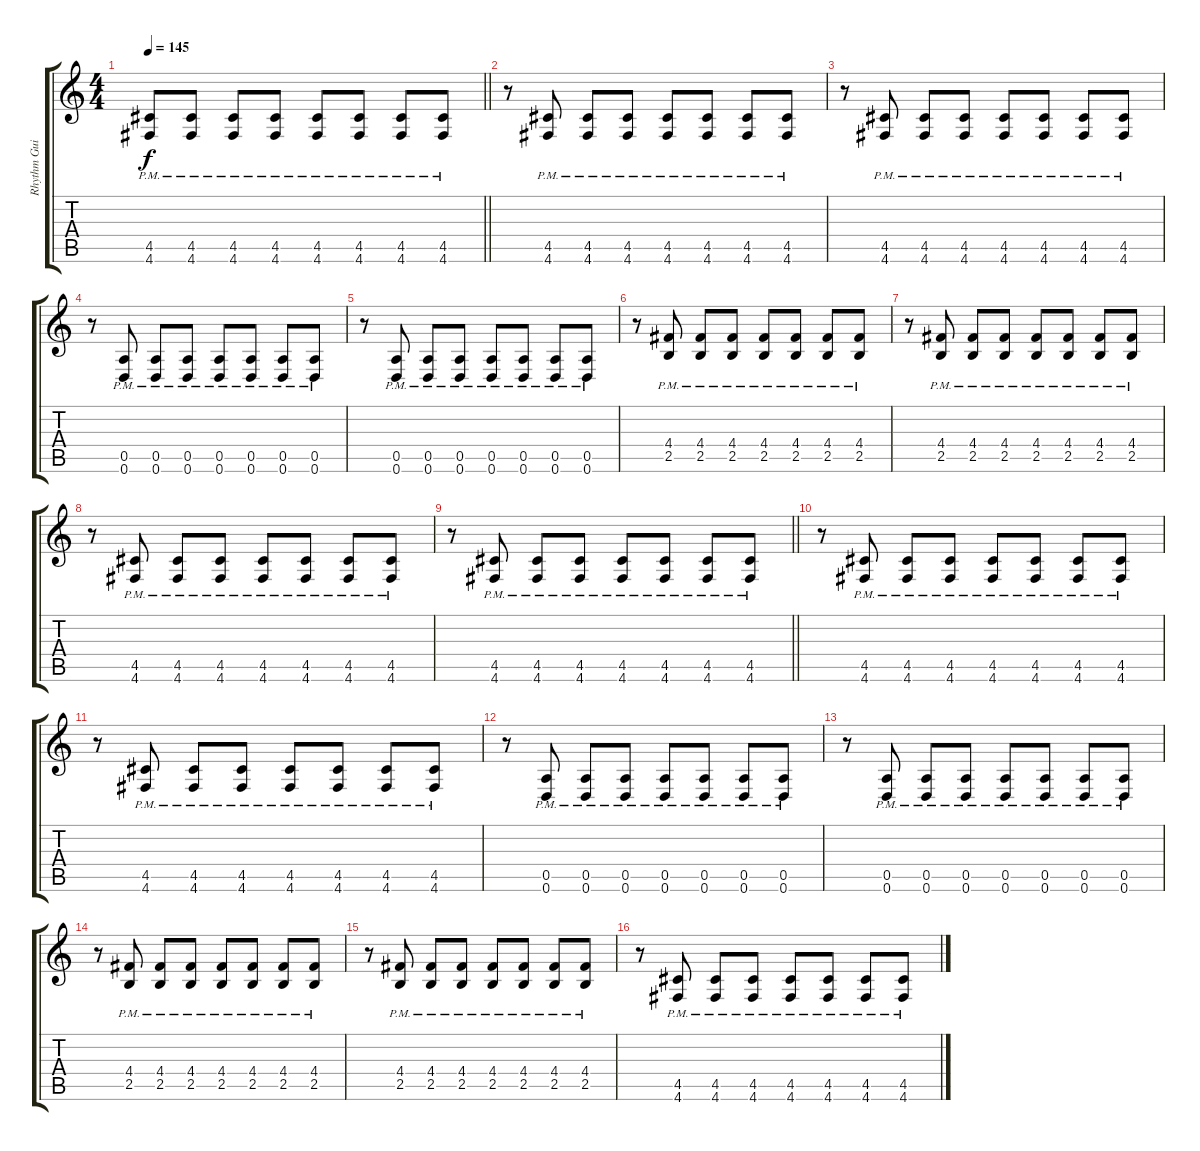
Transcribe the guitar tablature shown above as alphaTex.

\track ("Rhythm Guitar 1" "Rhythm Gui") {instrument distortionguitar}
\staff {score tabs}
\tuning (E4 B3 G3 D3 A2 D2) {hide}
\ts (4 4)
\tempo 145
\clef g2
\barLineRight lightlight
\ks c
(4.5{pm} 4.6{pm}).8{dy f} (4.5{pm} 4.6{pm}).8 (4.5{pm} 4.6{pm}).8 (4.5{pm} 4.6{pm}).8 (4.5{pm} 4.6{pm}).8 (4.5{pm} 4.6{pm}).8 (4.5{pm} 4.6{pm}).8 (4.5{pm} 4.6{pm}).8 |
\section ("" "")
r.8 (4.5{pm} 4.6{pm}).8 (4.5{pm} 4.6{pm}).8 (4.5{pm} 4.6{pm}).8 (4.5{pm} 4.6{pm}).8 (4.5{pm} 4.6{pm}).8 (4.5{pm} 4.6{pm}).8 (4.5{pm} 4.6{pm}).8 |
r.8 (4.5{pm} 4.6{pm}).8 (4.5{pm} 4.6{pm}).8 (4.5{pm} 4.6{pm}).8 (4.5{pm} 4.6{pm}).8 (4.5{pm} 4.6{pm}).8 (4.5{pm} 4.6{pm}).8 (4.5{pm} 4.6{pm}).8 |
r.8 (0.5{pm} 0.6{pm}).8 (0.5{pm} 0.6{pm}).8 (0.5{pm} 0.6{pm}).8 (0.5{pm} 0.6{pm}).8 (0.5{pm} 0.6{pm}).8 (0.5{pm} 0.6{pm}).8 (0.5{pm} 0.6{pm}).8 |
r.8 (0.5{pm} 0.6{pm}).8 (0.5{pm} 0.6{pm}).8 (0.5{pm} 0.6{pm}).8 (0.5{pm} 0.6{pm}).8 (0.5{pm} 0.6{pm}).8 (0.5{pm} 0.6{pm}).8 (0.5{pm} 0.6{pm}).8 |
r.8 (4.4{pm} 2.5{pm}).8 (4.4{pm} 2.5{pm}).8 (4.4{pm} 2.5{pm}).8 (4.4{pm} 2.5{pm}).8 (4.4{pm} 2.5{pm}).8 (4.4{pm} 2.5{pm}).8 (4.4{pm} 2.5{pm}).8 |
r.8 (4.4{pm} 2.5{pm}).8 (4.4{pm} 2.5{pm}).8 (4.4{pm} 2.5{pm}).8 (4.4{pm} 2.5{pm}).8 (4.4{pm} 2.5{pm}).8 (4.4{pm} 2.5{pm}).8 (4.4{pm} 2.5{pm}).8 |
r.8 (4.5{pm} 4.6{pm}).8 (4.5{pm} 4.6{pm}).8 (4.5{pm} 4.6{pm}).8 (4.5{pm} 4.6{pm}).8 (4.5{pm} 4.6{pm}).8 (4.5{pm} 4.6{pm}).8 (4.5{pm} 4.6{pm}).8 |
\barLineRight lightlight
r.8 (4.5{pm} 4.6{pm}).8 (4.5{pm} 4.6{pm}).8 (4.5{pm} 4.6{pm}).8 (4.5{pm} 4.6{pm}).8 (4.5{pm} 4.6{pm}).8 (4.5{pm} 4.6{pm}).8 (4.5{pm} 4.6{pm}).8 |
r.8 (4.5{pm} 4.6{pm}).8 (4.5{pm} 4.6{pm}).8 (4.5{pm} 4.6{pm}).8 (4.5{pm} 4.6{pm}).8 (4.5{pm} 4.6{pm}).8 (4.5{pm} 4.6{pm}).8 (4.5{pm} 4.6{pm}).8 |
r.8 (4.5{pm} 4.6{pm}).8 (4.5{pm} 4.6{pm}).8 (4.5{pm} 4.6{pm}).8 (4.5{pm} 4.6{pm}).8 (4.5{pm} 4.6{pm}).8 (4.5{pm} 4.6{pm}).8 (4.5{pm} 4.6{pm}).8 |
r.8 (0.5{pm} 0.6{pm}).8 (0.5{pm} 0.6{pm}).8 (0.5{pm} 0.6{pm}).8 (0.5{pm} 0.6{pm}).8 (0.5{pm} 0.6{pm}).8 (0.5{pm} 0.6{pm}).8 (0.5{pm} 0.6{pm}).8 |
r.8 (0.5{pm} 0.6{pm}).8 (0.5{pm} 0.6{pm}).8 (0.5{pm} 0.6{pm}).8 (0.5{pm} 0.6{pm}).8 (0.5{pm} 0.6{pm}).8 (0.5{pm} 0.6{pm}).8 (0.5{pm} 0.6{pm}).8 |
r.8 (4.4{pm} 2.5{pm}).8 (4.4{pm} 2.5{pm}).8 (4.4{pm} 2.5{pm}).8 (4.4{pm} 2.5{pm}).8 (4.4{pm} 2.5{pm}).8 (4.4{pm} 2.5{pm}).8 (4.4{pm} 2.5{pm}).8 |
r.8 (4.4{pm} 2.5{pm}).8 (4.4{pm} 2.5{pm}).8 (4.4{pm} 2.5{pm}).8 (4.4{pm} 2.5{pm}).8 (4.4{pm} 2.5{pm}).8 (4.4{pm} 2.5{pm}).8 (4.4{pm} 2.5{pm}).8 |
r.8 (4.5{pm} 4.6{pm}).8 (4.5{pm} 4.6{pm}).8 (4.5{pm} 4.6{pm}).8 (4.5{pm} 4.6{pm}).8 (4.5{pm} 4.6{pm}).8 (4.5{pm} 4.6{pm}).8 (4.5{pm} 4.6{pm}).8
